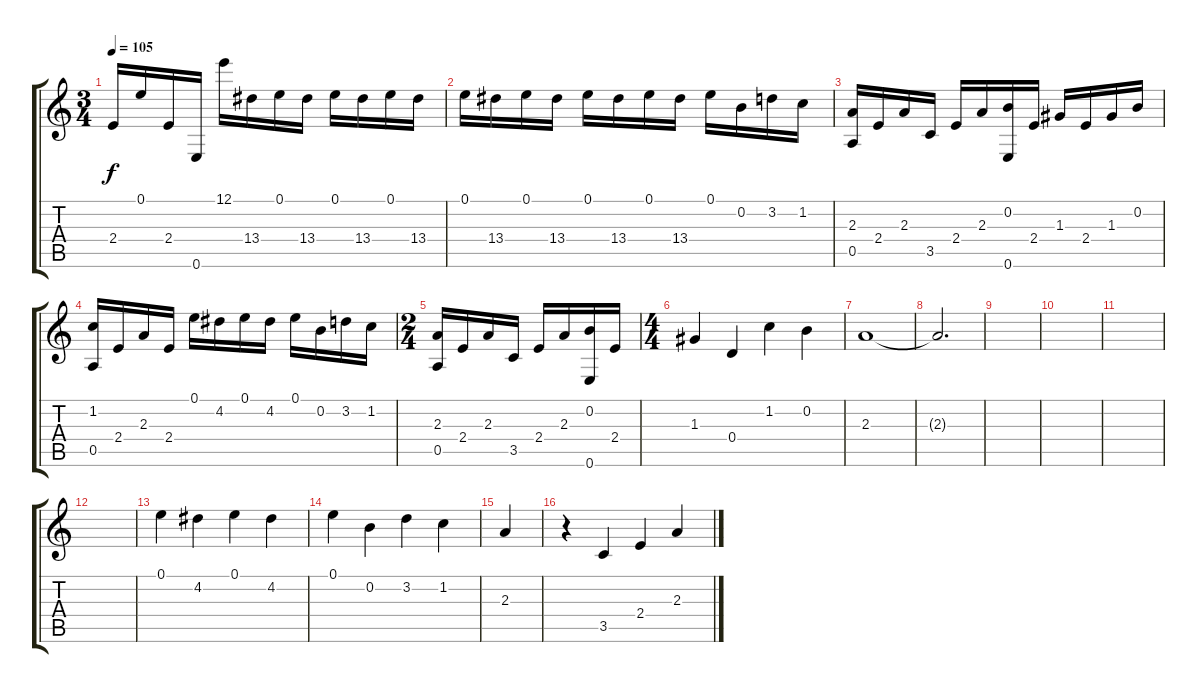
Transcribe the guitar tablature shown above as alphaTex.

\track "" {instrument overdrivenguitar}
\staff {score tabs}
\tuning (E4 B3 G3 D3 A2 E2) {hide}
\ts (3 4)
\tempo 105
\clef g2
\ks c
2.4.16{dy f} 0.1.16 2.4.16 0.6.16 12.1.16 13.4.16 0.1.16 13.4.16 0.1.16 13.4.16 0.1.16 13.4.16 |
0.1.16 13.4.16 0.1.16 13.4.16 0.1.16 13.4.16 0.1.16 13.4.16 0.1.16 0.2.16 3.2.16 1.2.16 |
(2.3 0.5).16 2.4.16 2.3.16 3.5.16 2.4.16 2.3.16 (0.2 0.6).16 2.4.16 1.3.16 2.4.16 1.3.16 0.2.16 |
(1.2 0.5).16 2.4.16 2.3.16 2.4.16 0.1.16 4.2.16 0.1.16 4.2.16 0.1.16 0.2.16 3.2.16 1.2.16 |
\ts (2 4)
(2.3 0.5).16 2.4.16 2.3.16 3.5.16 2.4.16 2.3.16 (0.2 0.6).16 2.4.16 |
\ts (4 4)
1.3.4 0.4.4 1.2.4 0.2.4 |
2.3.1 |
2.3{t}.2{d} |
|
|
|
|
0.1.4 4.2.4 0.1.4 4.2.4 |
0.1.4 0.2.4 3.2.4 1.2.4 |
2.3.4 |
r.4 3.5.4 2.4.4 2.3.4
